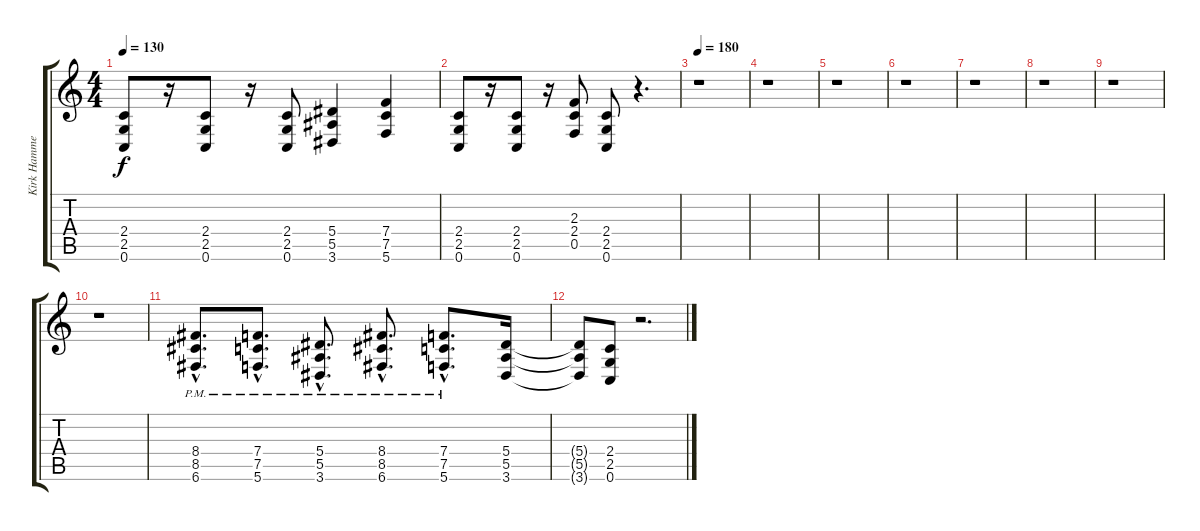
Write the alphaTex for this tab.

\track ("Kirk Hammet" "Kirk Hamme") {instrument distortionguitar}
\staff {score tabs}
\tuning (C4 G3 Eb3 Bb2 F2 C2) {hide}
\ts (4 4)
\tempo 130
\clef g2
\ks c
(2.4 2.5 0.6).8{dy f} r.16 (2.4 2.5 0.6).8 r.16 (2.4 2.5 0.6).8 (5.4 5.5 3.6).4 (7.4 7.5 5.6).4 |
(2.4 2.5 0.6).8 r.16 (2.4 2.5 0.6).8 r.16 (2.3 2.4 0.5).8 (2.4 2.5 0.6).8 r.4{d} |
\tempo 180
r.1 |
r.1 |
r.1 |
r.1 |
r.1 |
r.1 |
r.1 |
r.1 |
(8.4{hac pm} 8.5{hac} 6.6{hac}).8{d} (7.4{hac pm} 7.5{hac} 5.6{hac}).8{d} (5.4{hac pm} 5.5{hac} 3.6{hac}).8{d} (8.4{hac pm} 8.5{hac} 6.6{hac}).8{d} (7.4{hac pm} 7.5{hac} 5.6{hac}).8{d} (5.4 5.5 3.6).16 |
(5.4{t} 5.5{t} 3.6{t}).8 (2.4 2.5 0.6).8 r.2{d}
